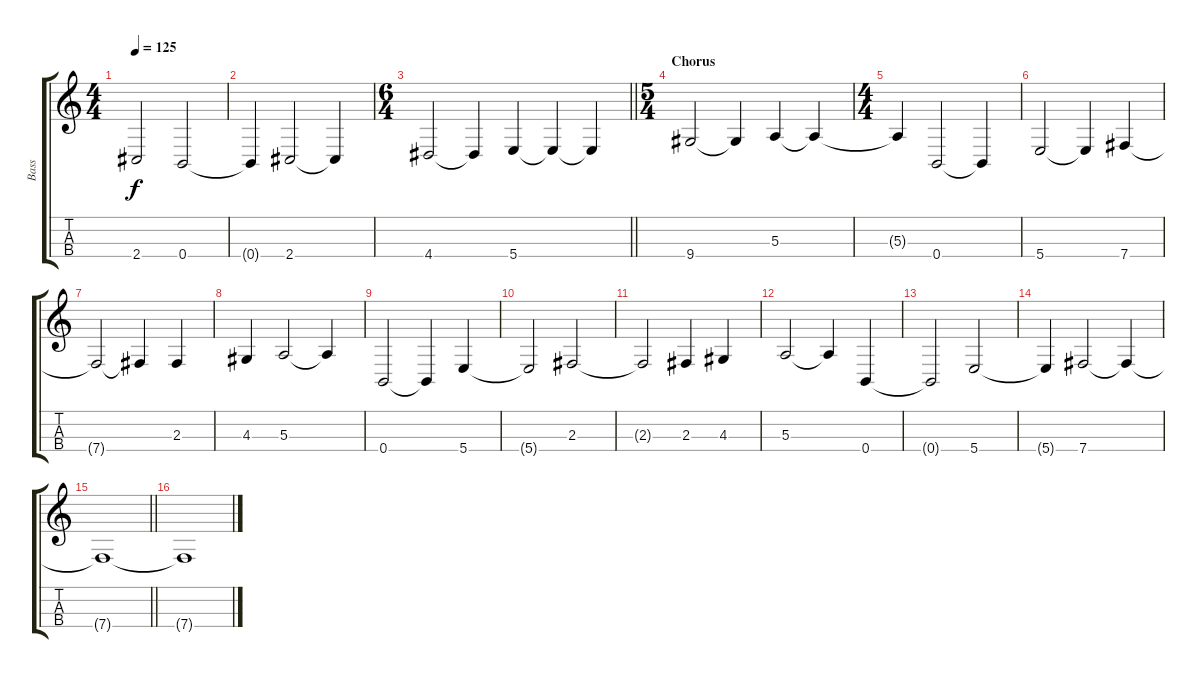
\track ("Bass" "Bass") {instrument electricbassfinger}
\staff {score tabs}
\tuning (D3 A2 E2 B1) {hide}
\ts (4 4)
\tempo 125
\clef g2
\ks c
2.4{t}.2{dy f} 0.4.2 |
0.4{t}.4 2.4.2 2.4{t}.4 |
\ts (6 4)
\barLineRight lightlight
4.4.2 4.4{t}.4 5.4.4 5.4{t}.4 5.4{t}.4 |
\ts (5 4)
\section ("" "Chorus")
9.4.2 9.4{t}.4 5.3.4 5.3{t}.4 |
\ts (4 4)
5.3{t}.4 0.4.2 0.4{t}.4 |
5.4.2 5.4{t}.4 7.4.4 |
7.4{t}.2 7.4{t}.4 2.3.4 |
4.3.4 5.3.2 5.3{t}.4 |
0.4.2 0.4{t}.4 5.4.4 |
5.4{t}.2 2.3.2 |
2.3{t}.2 2.3.4 4.3.4 |
5.3.2 5.3{t}.4 0.4.4 |
0.4{t}.2 5.4.2 |
5.4{t}.4 7.4.2 7.4{t}.4 |
\barLineRight lightlight
7.4{t}.1 |
7.4{t}.1
